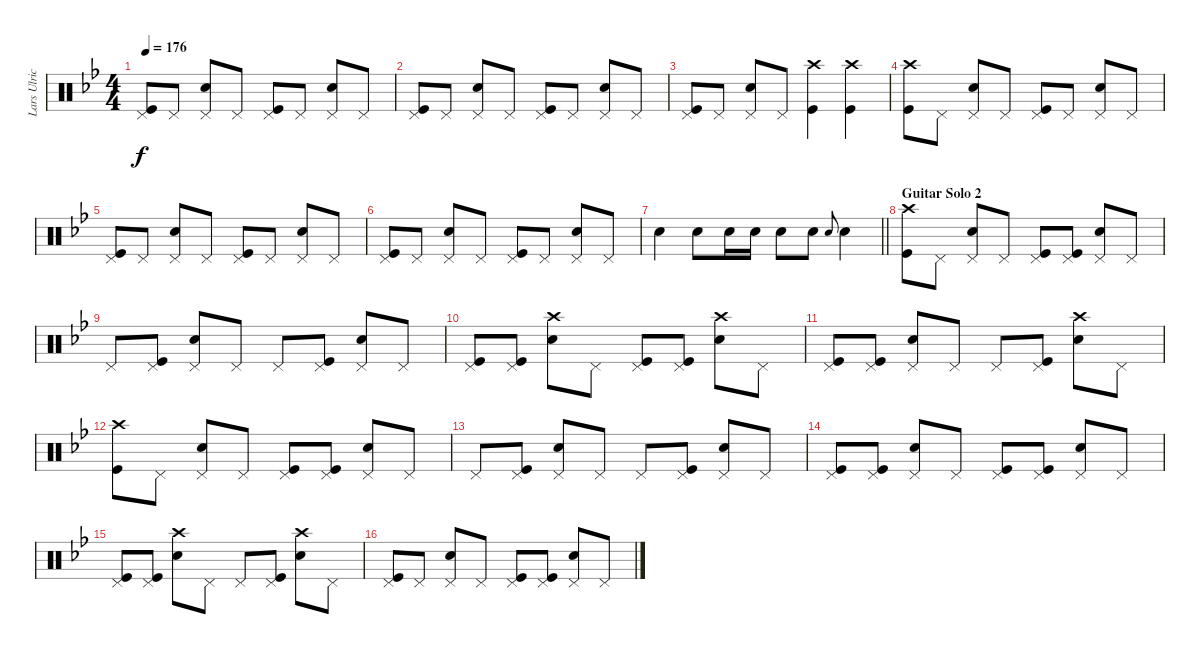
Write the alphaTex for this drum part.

\track ("Lars Ulrich" "Lars Ulric") {instrument percussion}
\staff {score}
\articulation defaults
\ts (4 4)
\tempo 176
\clef neutral
\ks bb
("Pedal Hi-Hat (hit)" "Kick (hit)").8{dy f} "Pedal Hi-Hat (hit)".8 ("Pedal Hi-Hat (hit)" "Snare (hit) 2").8 "Pedal Hi-Hat (hit)".8 ("Pedal Hi-Hat (hit)" "Kick (hit)").8 "Pedal Hi-Hat (hit)".8 ("Pedal Hi-Hat (hit)" "Snare (hit) 2").8 "Pedal Hi-Hat (hit)".8 |
("Pedal Hi-Hat (hit)" "Kick (hit)").8 "Pedal Hi-Hat (hit)".8 ("Pedal Hi-Hat (hit)" "Snare (hit) 2").8 "Pedal Hi-Hat (hit)".8 ("Pedal Hi-Hat (hit)" "Kick (hit)").8 "Pedal Hi-Hat (hit)".8 ("Pedal Hi-Hat (hit)" "Snare (hit) 2").8 "Pedal Hi-Hat (hit)".8 |
("Pedal Hi-Hat (hit)" "Kick (hit)").8 "Pedal Hi-Hat (hit)".8 ("Pedal Hi-Hat (hit)" "Snare (hit) 2").8 "Pedal Hi-Hat (hit)".8 ("Crash high (hit)" "Kick (hit)").4 ("Crash high (hit)" "Kick (hit)").4 |
("Crash high (hit)" "Kick (hit)").8 "Pedal Hi-Hat (hit)".8 ("Pedal Hi-Hat (hit)" "Snare (hit) 2").8 "Pedal Hi-Hat (hit)".8 ("Pedal Hi-Hat (hit)" "Kick (hit)").8 "Pedal Hi-Hat (hit)".8 ("Pedal Hi-Hat (hit)" "Snare (hit) 2").8 "Pedal Hi-Hat (hit)".8 |
("Pedal Hi-Hat (hit)" "Kick (hit)").8 "Pedal Hi-Hat (hit)".8 ("Pedal Hi-Hat (hit)" "Snare (hit) 2").8 "Pedal Hi-Hat (hit)".8 ("Pedal Hi-Hat (hit)" "Kick (hit)").8 "Pedal Hi-Hat (hit)".8 ("Pedal Hi-Hat (hit)" "Snare (hit) 2").8 "Pedal Hi-Hat (hit)".8 |
("Pedal Hi-Hat (hit)" "Kick (hit)").8 "Pedal Hi-Hat (hit)".8 ("Pedal Hi-Hat (hit)" "Snare (hit) 2").8 "Pedal Hi-Hat (hit)".8 ("Pedal Hi-Hat (hit)" "Kick (hit)").8 "Pedal Hi-Hat (hit)".8 ("Pedal Hi-Hat (hit)" "Snare (hit) 2").8 "Pedal Hi-Hat (hit)".8 |
\barLineRight lightlight "Snare (hit) 2".4 "Snare (hit) 2".8 "Snare (hit) 2".16 "Snare (hit) 2".16 "Snare (hit) 2".8 "Snare (hit) 2".8 "Snare (hit) 2".8{gr onbeat} "Snare (hit) 2".4
|
\section ("" "Guitar Solo 2")
("Crash high (hit)" "Kick (hit)").8 "Pedal Hi-Hat (hit)".8 ("Pedal Hi-Hat (hit)" "Snare (hit) 2").8 "Pedal Hi-Hat (hit)".8 ("Pedal Hi-Hat (hit)" "Kick (hit)").8 ("Pedal Hi-Hat (hit)" "Kick (hit)").8 ("Pedal Hi-Hat (hit)" "Snare (hit) 2").8 "Pedal Hi-Hat (hit)".8 |
"Pedal Hi-Hat (hit)".8 ("Pedal Hi-Hat (hit)" "Kick (hit)").8 ("Pedal Hi-Hat (hit)" "Snare (hit) 2").8 "Pedal Hi-Hat (hit)".8 "Pedal Hi-Hat (hit)".8 ("Pedal Hi-Hat (hit)" "Kick (hit)").8 ("Pedal Hi-Hat (hit)" "Snare (hit) 2").8 "Pedal Hi-Hat (hit)".8 |
("Pedal Hi-Hat (hit)" "Kick (hit)").8 ("Pedal Hi-Hat (hit)" "Kick (hit)").8 ("Crash high (hit)" "Snare (hit) 2").8 "Pedal Hi-Hat (hit)".8 ("Pedal Hi-Hat (hit)" "Kick (hit)").8 ("Pedal Hi-Hat (hit)" "Kick (hit)").8 ("Crash high (hit)" "Snare (hit) 2").8 "Pedal Hi-Hat (hit)".8 |
("Pedal Hi-Hat (hit)" "Kick (hit)").8 ("Pedal Hi-Hat (hit)" "Kick (hit)").8 ("Pedal Hi-Hat (hit)" "Snare (hit) 2").8 "Pedal Hi-Hat (hit)".8 "Pedal Hi-Hat (hit)".8 ("Pedal Hi-Hat (hit)" "Kick (hit)").8 ("Crash high (hit)" "Snare (hit) 2").8 "Pedal Hi-Hat (hit)".8 |
("Crash high (hit)" "Kick (hit)").8 "Pedal Hi-Hat (hit)".8 ("Pedal Hi-Hat (hit)" "Snare (hit) 2").8 "Pedal Hi-Hat (hit)".8 ("Pedal Hi-Hat (hit)" "Kick (hit)").8 ("Pedal Hi-Hat (hit)" "Kick (hit)").8 ("Pedal Hi-Hat (hit)" "Snare (hit) 2").8 "Pedal Hi-Hat (hit)".8 |
"Pedal Hi-Hat (hit)".8 ("Pedal Hi-Hat (hit)" "Kick (hit)").8 ("Pedal Hi-Hat (hit)" "Snare (hit) 2").8 "Pedal Hi-Hat (hit)".8 "Pedal Hi-Hat (hit)".8 ("Pedal Hi-Hat (hit)" "Kick (hit)").8 ("Pedal Hi-Hat (hit)" "Snare (hit) 2").8 "Pedal Hi-Hat (hit)".8 |
("Pedal Hi-Hat (hit)" "Kick (hit)").8 ("Pedal Hi-Hat (hit)" "Kick (hit)").8 ("Pedal Hi-Hat (hit)" "Snare (hit) 2").8 "Pedal Hi-Hat (hit)".8 ("Pedal Hi-Hat (hit)" "Kick (hit)").8 ("Pedal Hi-Hat (hit)" "Kick (hit)").8 ("Pedal Hi-Hat (hit)" "Snare (hit) 2").8 "Pedal Hi-Hat (hit)".8 |
("Pedal Hi-Hat (hit)" "Kick (hit)").8 ("Pedal Hi-Hat (hit)" "Kick (hit)").8 ("Crash high (hit)" "Snare (hit) 2").8 "Pedal Hi-Hat (hit)".8 "Pedal Hi-Hat (hit)".8 ("Pedal Hi-Hat (hit)" "Kick (hit)").8 ("Crash high (hit)" "Snare (hit) 2").8 "Pedal Hi-Hat (hit)".8 |
("Pedal Hi-Hat (hit)" "Kick (hit)").8 "Pedal Hi-Hat (hit)".8 ("Pedal Hi-Hat (hit)" "Snare (hit) 2").8 "Pedal Hi-Hat (hit)".8 ("Pedal Hi-Hat (hit)" "Kick (hit)").8 ("Pedal Hi-Hat (hit)" "Kick (hit)").8 ("Pedal Hi-Hat (hit)" "Snare (hit) 2").8 "Pedal Hi-Hat (hit)".8
